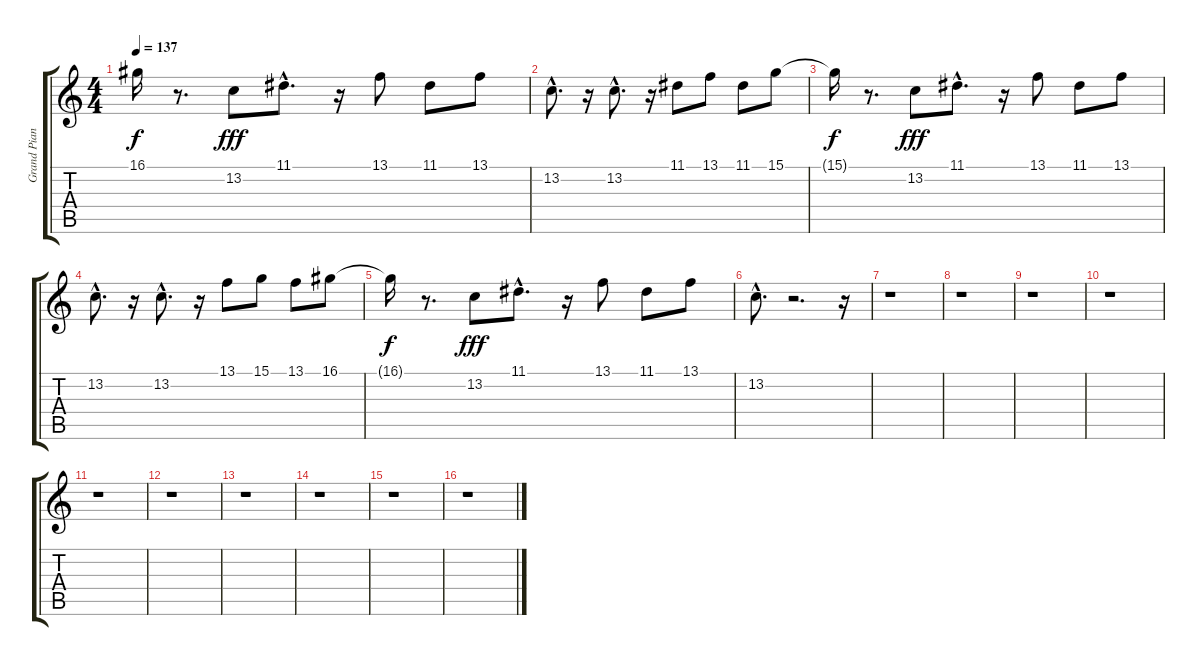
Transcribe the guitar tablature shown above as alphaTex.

\track ("Grand Piano-1" "Grand Pian") {instrument acousticgrandpiano}
\staff {score tabs}
\tuning (E4 B3 G3 D3 A2 E2) {hide}
\ts (4 4)
\tempo 137
\clef g2
\ks c
16.1{t}.16{dy f} r.8{d} 13.2.8{dy fff} 11.1{hac}.8{d} r.16 13.1.8 11.1.8 13.1.8 |
13.2{hac}.8{d} r.16 13.2{hac}.8{d} r.16 11.1.8 13.1.8 11.1.8 15.1.8 |
15.1{t}.16{dy f} r.8{d} 13.2.8{dy fff} 11.1{hac}.8{d} r.16 13.1.8 11.1.8 13.1.8 |
13.2{hac}.8{d} r.16 13.2{hac}.8{d} r.16 13.1.8 15.1.8 13.1.8 16.1.8 |
16.1{t}.16{dy f} r.8{d} 13.2.8{dy fff} 11.1{hac}.8{d} r.16 13.1.8 11.1.8 13.1.8 |
13.2{hac}.8{d} r.2{d} r.16 |
r.1 |
r.1 |
r.1 |
r.1 |
r.1 |
r.1 |
r.1 |
r.1 |
r.1 |
r.1
